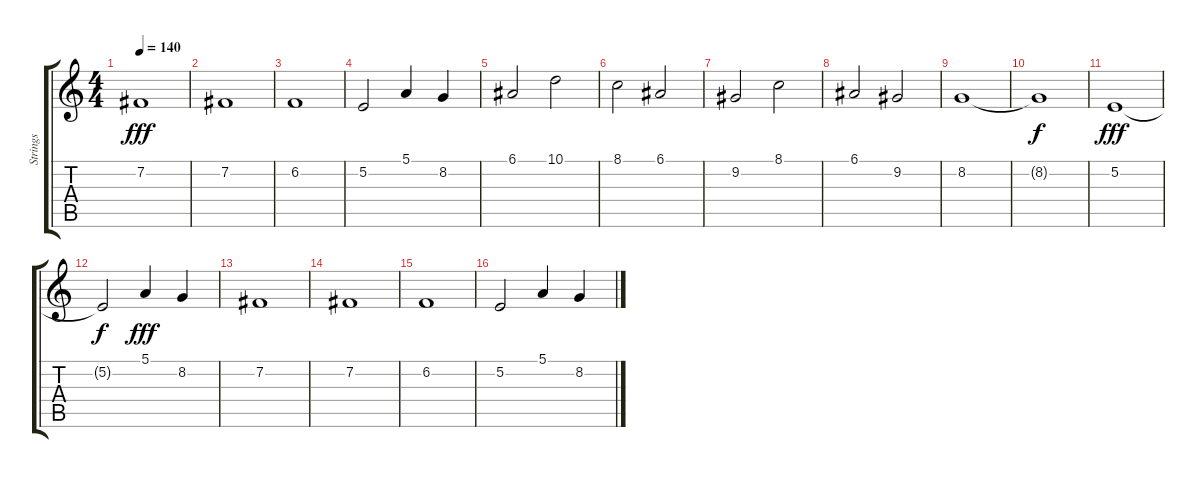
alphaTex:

\track ("Strings" "Strings") {instrument stringensemble1}
\staff {score tabs}
\tuning (E4 B3 G3 D3 A2 E2) {hide}
\ts (4 4)
\tempo 140
\clef g2
\ks c
7.2.1{dy fff} |
7.2.1 |
6.2.1 |
5.2.2 5.1.4 8.2.4 |
6.1.2 10.1.2 |
8.1.2 6.1.2 |
9.2.2 8.1.2 |
6.1.2 9.2.2 |
8.2.1 |
8.2{t}.1{dy f} |
5.2.1{dy fff} |
5.2{t}.2{dy f} 5.1.4{dy fff} 8.2.4 |
7.2.1 |
7.2.1 |
6.2.1 |
5.2.2 5.1.4 8.2.4
